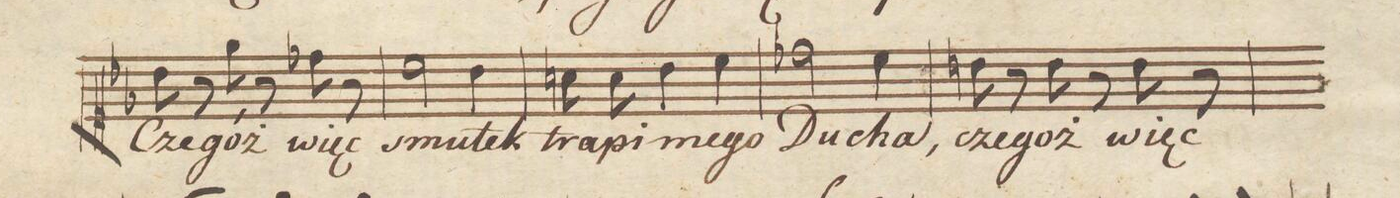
**kern	**text	**dynam
*I"Soprano.	*	*
*clefC1	*	*
*k[b-e-]	*	*
*met(c|)	*	*
*M3/4	*	*
8b-\	Cze-	.
8r	.	.
8ee-\	-góż	.
8r	.	.
8dd-X\	więc	.
8r	.	.
=81	=81	=81
2cc\	smu-	.
4b-\	-tek	.
=82	=82	=82
8an\	tra-	.
8a\	-pi	.
4b-\	me-	.
4cc\	-go	.
=83	=83	=83
2dd-X\	Du-	.
4cc\	-cha,	.
=84	=84	=84
8bn\	cze-	.
8r	.	.
8b\	-goż	.
8r	.	.
8b\	więc	.
8r	.	.
=85	=85	=85
*-	*-	*-
